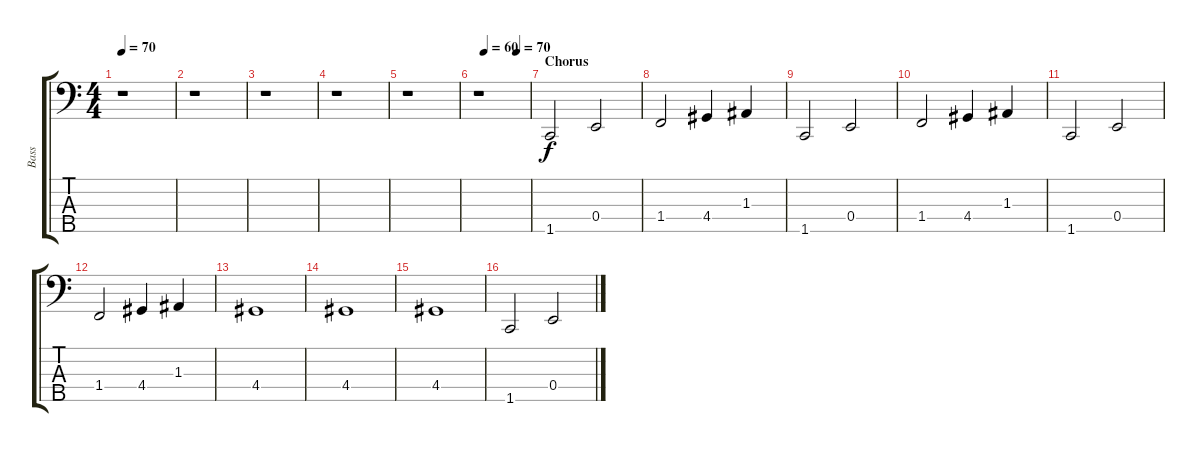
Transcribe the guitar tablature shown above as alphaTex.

\track ("Bass" "Bass") {instrument electricbassfinger}
\staff {score tabs}
\tuning (G2 D2 A1 E1 B0) {hide}
\ts (4 4)
\tempo 70
\clef f4
\ks c
r.1{dy f} |
r.1 |
r.1 |
r.1 |
r.1 |
\tempo (60 0.125)
\tempo (70 0.75)
r.1 |
\section ("" "Chorus ")
1.5.2 0.4.2 |
1.4.2 4.4.4 1.3.4 |
1.5.2 0.4.2 |
1.4.2 4.4.4 1.3.4 |
1.5.2 0.4.2 |
1.4.2 4.4.4 1.3.4 |
4.4.1 |
4.4.1 |
4.4.1 |
1.5.2 0.4.2
